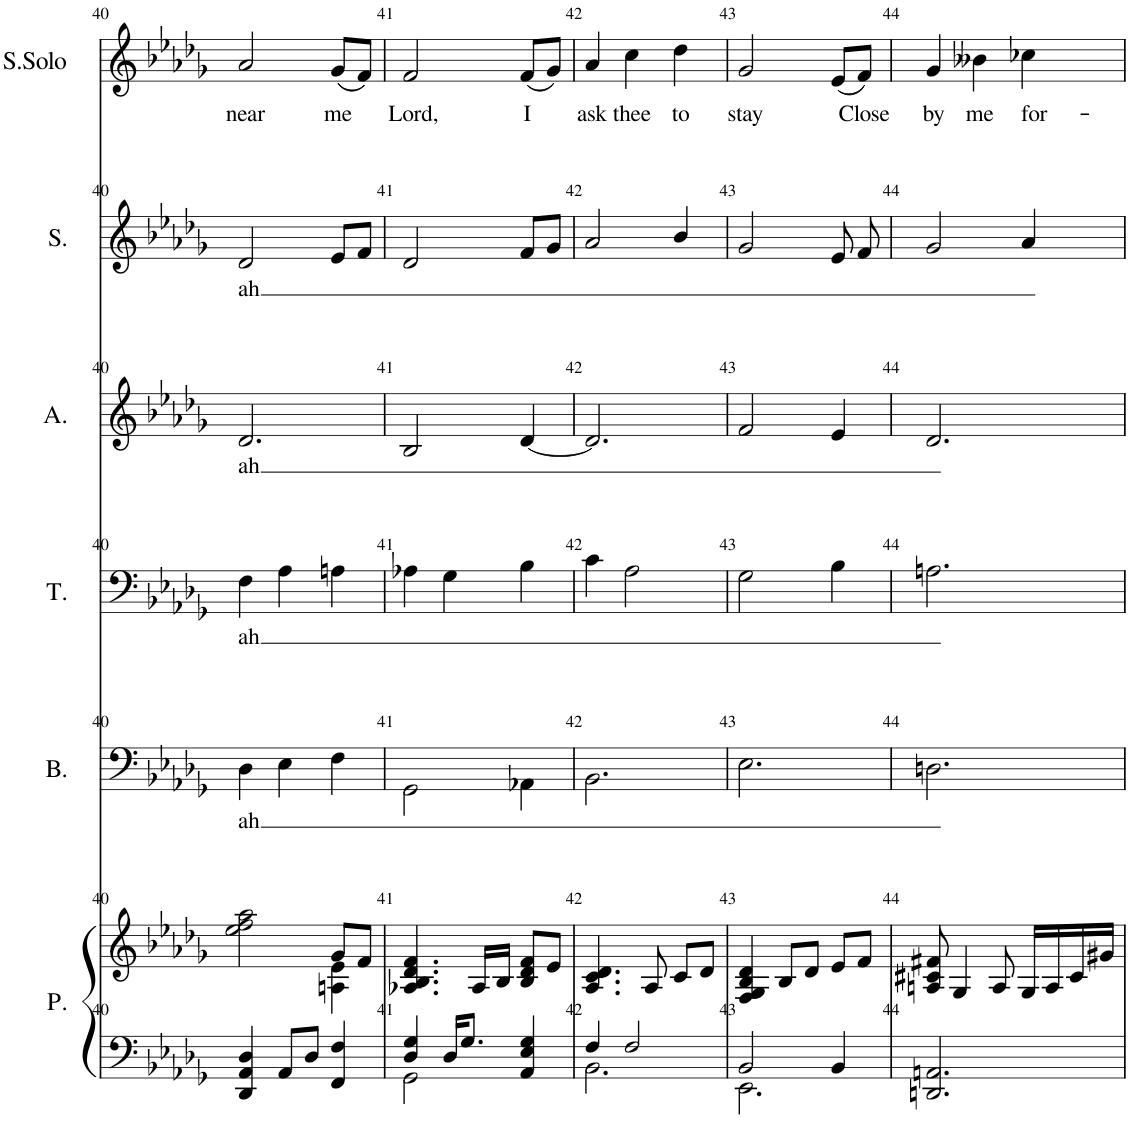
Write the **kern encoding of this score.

**kern	**kern	**kern	**text	**kern	**text	**kern	**text	**kern	**text	**kern	**text
*part6	*part6	*part5	*part5	*part4	*part4	*part3	*part3	*part2	*part2	*part1	*part1
*staff7	*staff6	*staff5	*staff5	*staff4	*staff4	*staff3	*staff3	*staff2	*staff2	*staff1	*staff1
*I"Piano	*	*I"Basse	*	*I"Ténor	*	*I"Alto	*	*I"Soprano	*	*I"Soprano  Solo	*
*I'P.	*	*I'B.	*	*I'T.	*	*I'A.	*	*I'S.	*	*I'S.Solo	*
!!LO:PB:g=z
*clefF4	*clefG2	*clefF4	*	*clefF4	*	*clefG2	*	*clefG2	*	*clefG2	*
*	*	*	*	*	*	*Trd1c2	*	*	*	*	*
*k[b-e-a-d-g-]	*k[b-e-a-d-g-]	*k[b-e-a-d-g-]	*	*k[b-e-a-d-g-]	*	*k[b-e-a-d-g-]	*	*k[b-e-a-d-g-]	*	*k[b-e-a-d-g-]	*
*M3/4	*M3/4	*M3/4	*	*M3/4	*	*M3/4	*	*M3/4	*	*M3/4	*
=40	=40	=40	=40	=40	=40	=40	=40	=40	=40	=40	=40
*	*^	*	*	*	*	*	*	*	*	*	*
!	!	!	!	!LO:LY:b	!	!LO:LY:b	!	!LO:LY:b	!	!LO:LY:b	!	!LO:LY:b
4DD-/ 4AA-/ 4D-/	2ee-\ 2ff\ 2aa-\	2ryy	4D-\	ah	4F\	ah	2.d-/	ah	2d-/	ah	2a-/	near
8AA-/L	.	.	4E-\	.	4A-\	.	.	.	.	.	.	.
8D-/J	.	.	.	.	.	.	.	.	.	.	.	.
!	!	!	!	!	!	!	!	!	!	!	!	!LO:LY:b
4FF/ 4F/	4An\ 4e-\	8g-/L	4F\	.	4An\	.	.	.	8e-/L	.	(8g-/L	me
.	.	8f/J	.	.	.	.	.	.	8f/J	.	8f/J)	.
=41	=41	=41	=41	=41	=41	=41	=41	=41	=41	=41	=41	=41
*^	*	*	*	*	*	*	*	*	*	*	*	*
!	!	!	!	!	!	!	!	!	!	!	!	!	!LO:LY:b
*	*	*v	*v	*	*	*	*	*	*	*	*	*	*
4D-/ 4G-/	2GG-\	4.A-X/ 4.B-/ 4.d-/ 4.f/	2GG-\	.	4A-X\	.	2B-/	.	2d-/	.	2f/	Lord,
16D-/KL	.	.	.	.	4G-\	.	.	.	.	.	.	.
8.G-/J	.	.	.	.	.	.	.	.	.	.	.	.
.	.	16A-/LL	.	.	.	.	.	.	.	.	.	.
.	.	16B-/JJ	.	.	.	.	.	.	.	.	.	.
!	!	!	!	!	!	!	!	!	!	!	!	!LO:LY:b
4AA-/ 4E-/ 4G-/	4ryy	8B-/ 8d-/ 8f/L	4AA-X\	.	4B-\	.	[4d-/	.	8f/L	.	(8f/L	I
.	.	8e-/J	.	.	.	.	.	.	8g-/J	.	8g-/J)	.
=42	=42	=42	=42	=42	=42	=42	=42	=42	=42	=42	=42	=42
!	!	!	!	!	!	!	!	!	!	!	!	!LO:LY:b
4F/	2.BB-\	4.A-/ 4.c/ 4.d-/	2.BB-\	.	4c\	.	2.d-/]	.	2a-/	.	4a-/	ask
!	!	!	!	!	!	!	!	!	!	!	!	!LO:LY:b
2F/	.	.	.	.	2A-\	.	.	.	.	.	4cc\	thee
.	.	8A-/	.	.	.	.	.	.	.	.	.	.
!	!	!	!	!	!	!	!	!	!	!	!	!LO:LY:b
.	.	8c/L	.	.	.	.	.	.	4b-/	.	4dd-\	to
.	.	8d-/J	.	.	.	.	.	.	.	.	.	.
=43	=43	=43	=43	=43	=43	=43	=43	=43	=43	=43	=43	=43
!	!	!	!	!	!	!	!	!	!	!	!	!LO:LY:b
2BB-/	2.EE-\	4F/ 4G-/ 4B-/ 4d-/	2.E-\	.	2G-\	.	2f/	.	2g-/	.	2g-/	stay
.	.	8B-/L	.	.	.	.	.	.	.	.	.	.
.	.	8d-/J	.	.	.	.	.	.	.	.	.	.
4BB-/	.	8e-/L	.	.	4B-\	.	4e-/	.	8e-/	.	(8e-/L	.
!	!	!	!	!	!	!	!	!	!	!	!	!LO:LY:b
.	.	8f/J	.	.	.	.	.	.	8f/	.	8f/J)	Close
*v	*v	*	*	*	*	*	*	*	*	*	*	*
=44	=44	=44	=44	=44	=44	=44	=44	=44	=44	=44	=44
!	!	!	!	!	!	!	!	!	!	!	!LO:LY:b
2.DDn/ 2.AAn/	8An/ 8c#X/ 8f#X/	2.Dn\	.	2.An\	.	2.d-/	.	2g-/	.	4g-/	by
.	4G-/	.	.	.	.	.	.	.	.	.	.
!	!	!	!	!	!	!	!	!	!	!	!LO:LY:b
.	.	.	.	.	.	.	.	.	.	4b--X\	me
.	8A/	.	.	.	.	.	.	.	.	.	.
!	!	!	!	!	!	!	!	!	!	!	!LO:LY:b
.	16G-/LL	.	.	.	.	.	.	4a-/	.	4cc-X\	for-
.	16A/	.	.	.	.	.	.	.	.	.	.
.	16c#/	.	.	.	.	.	.	.	.	.	.
.	16g#X/JJ	.	.	.	.	.	.	.	.	.	.
=	=	=	=	=	=	=	=	=	=	=	=
*-	*-	*-	*-	*-	*-	*-	*-	*-	*-	*-	*-
